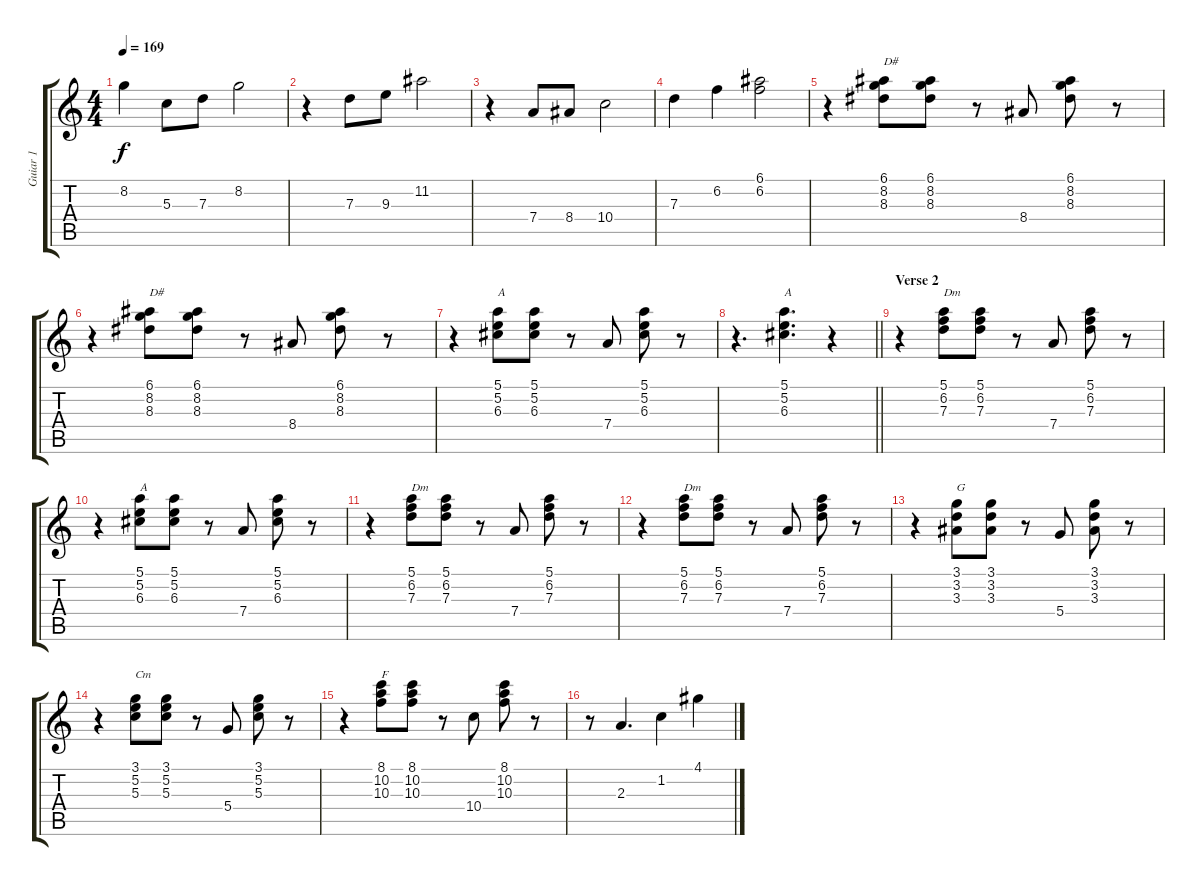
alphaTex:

\track ("Guiar 1" "Guiar 1") {instrument electricguitarjazz}
\staff {score tabs}
\tuning (E4 B3 G3 D3 A2 E2) {hide}
\ts (4 4)
\tempo 169
\clef g2
\ks c
8.2.4{dy f} 5.3.8 7.3.8 8.2.2 |
r.4 7.3.8 9.3.8 11.2.2 |
r.4 7.4.8 8.4.8 10.4.2 |
7.3.4 6.2.4 (6.1 6.2).2 |
r.4{volume 7} (6.1 8.2 8.3).8{txt "D#"} (6.1 8.2 8.3).8 r.8 8.4.8 (6.1 8.2 8.3).8 r.8 |
r.4 (6.1 8.2 8.3).8{txt "D#"} (6.1 8.2 8.3).8 r.8 8.4.8 (6.1 8.2 8.3).8 r.8 |
r.4 (5.1 5.2 6.3).8{txt "A"} (5.1 5.2 6.3).8 r.8 7.4.8 (5.1 5.2 6.3).8 r.8 |
\barLineRight lightlight
r.4{d} (5.1 5.2 6.3).4{d txt "A"} r.4 |
\section ("" "Verse 2")
r.4 (5.1 6.2 7.3).8{txt "Dm"} (5.1 6.2 7.3).8 r.8 7.4.8 (5.1 6.2 7.3).8 r.8 |
r.4 (5.1 5.2 6.3).8{txt "A"} (5.1 5.2 6.3).8 r.8 7.4.8 (5.1 5.2 6.3).8 r.8 |
r.4 (5.1 6.2 7.3).8{txt "Dm"} (5.1 6.2 7.3).8 r.8 7.4.8 (5.1 6.2 7.3).8 r.8 |
r.4 (5.1 6.2 7.3).8{txt "Dm"} (5.1 6.2 7.3).8 r.8 7.4.8 (5.1 6.2 7.3).8 r.8 |
r.4 (3.1 3.2 3.3).8{txt "G"} (3.1 3.2 3.3).8 r.8 5.4.8 (3.1 3.2 3.3).8 r.8 |
r.4 (3.1 5.2 5.3).8{txt "Cm"} (3.1 5.2 5.3).8 r.8 5.4.8 (3.1 5.2 5.3).8 r.8 |
r.4 (8.1 10.2 10.3).8{txt "F"} (8.1 10.2 10.3).8 r.8 10.4.8 (8.1 10.2 10.3).8 r.8 |
r.8 2.3.4{d} 1.2.4 4.1.4
